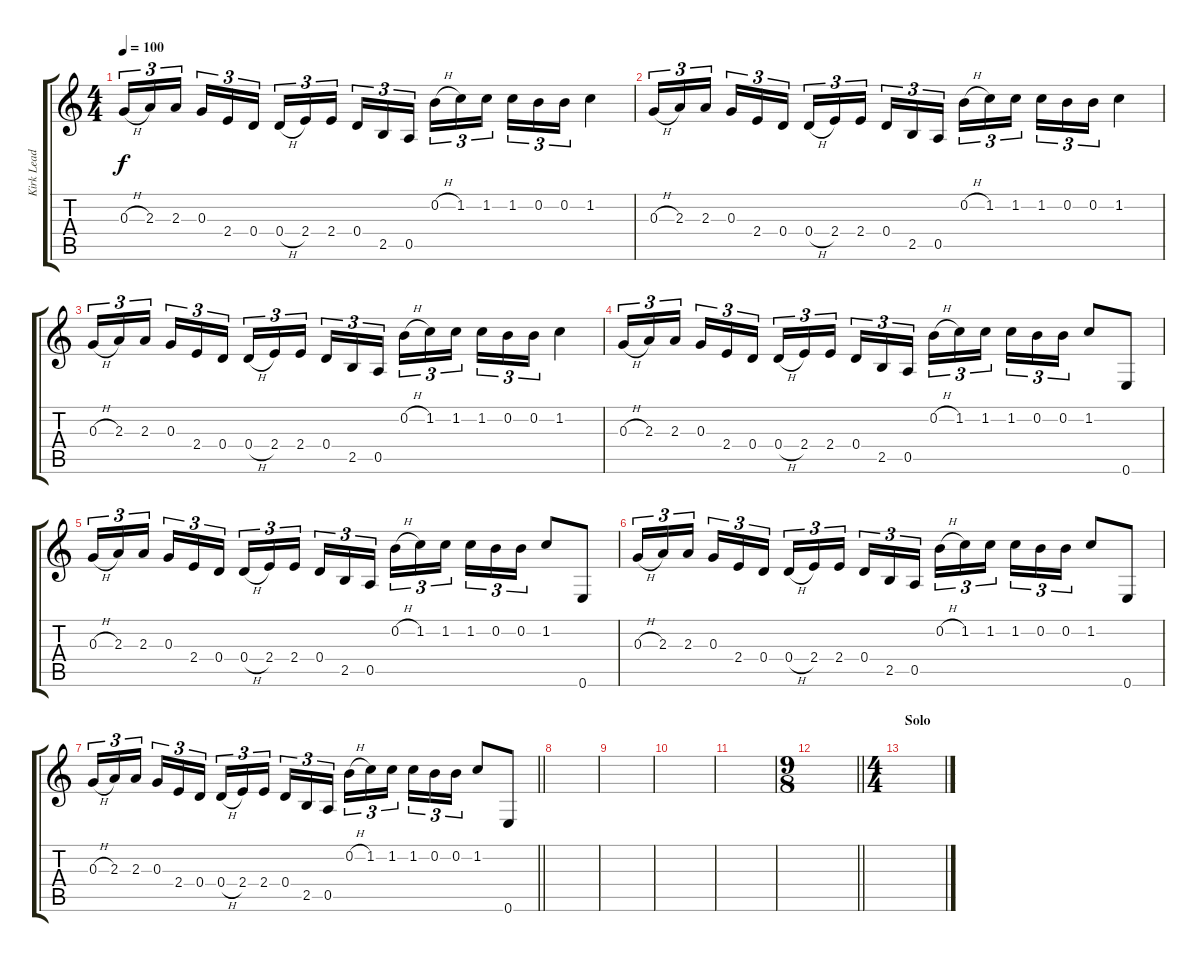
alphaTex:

\track ("Kirk Lead " "Kirk Lead ") {instrument distortionguitar}
\staff {score tabs}
\tuning (E4 B3 G3 D3 A2 E2) {hide}
\ts (4 4)
\tempo 100
\clef g2
\ks c
0.3{h}.16{tu (3 2) dy f} 2.3.16{tu (3 2)} 2.3.16{tu (3 2) beam splitsecondary} 0.3.16{tu (3 2)} 2.4.16{tu (3 2)} 0.4.16{tu (3 2)} 0.4{h}.16{tu (3 2)} 2.4.16{tu (3 2)} 2.4.16{tu (3 2) beam splitsecondary} 0.4.16{tu (3 2)} 2.5.16{tu (3 2)} 0.5.16{tu (3 2)} 0.2{h}.16{tu (3 2)} 1.2.16{tu (3 2)} 1.2.16{tu (3 2) beam splitsecondary} 1.2.16{tu (3 2)} 0.2.16{tu (3 2)} 0.2.16{tu (3 2)} 1.2.4 |
0.3{h}.16{tu (3 2)} 2.3.16{tu (3 2)} 2.3.16{tu (3 2) beam splitsecondary} 0.3.16{tu (3 2)} 2.4.16{tu (3 2)} 0.4.16{tu (3 2)} 0.4{h}.16{tu (3 2)} 2.4.16{tu (3 2)} 2.4.16{tu (3 2) beam splitsecondary} 0.4.16{tu (3 2)} 2.5.16{tu (3 2)} 0.5.16{tu (3 2)} 0.2{h}.16{tu (3 2)} 1.2.16{tu (3 2)} 1.2.16{tu (3 2) beam splitsecondary} 1.2.16{tu (3 2)} 0.2.16{tu (3 2)} 0.2.16{tu (3 2)} 1.2.4 |
0.3{h}.16{tu (3 2)} 2.3.16{tu (3 2)} 2.3.16{tu (3 2) beam splitsecondary} 0.3.16{tu (3 2)} 2.4.16{tu (3 2)} 0.4.16{tu (3 2)} 0.4{h}.16{tu (3 2)} 2.4.16{tu (3 2)} 2.4.16{tu (3 2) beam splitsecondary} 0.4.16{tu (3 2)} 2.5.16{tu (3 2)} 0.5.16{tu (3 2)} 0.2{h}.16{tu (3 2)} 1.2.16{tu (3 2)} 1.2.16{tu (3 2) beam splitsecondary} 1.2.16{tu (3 2)} 0.2.16{tu (3 2)} 0.2.16{tu (3 2)} 1.2.4 |
0.3{h}.16{tu (3 2)} 2.3.16{tu (3 2)} 2.3.16{tu (3 2) beam splitsecondary} 0.3.16{tu (3 2)} 2.4.16{tu (3 2)} 0.4.16{tu (3 2)} 0.4{h}.16{tu (3 2)} 2.4.16{tu (3 2)} 2.4.16{tu (3 2) beam splitsecondary} 0.4.16{tu (3 2)} 2.5.16{tu (3 2)} 0.5.16{tu (3 2)} 0.2{h}.16{tu (3 2)} 1.2.16{tu (3 2)} 1.2.16{tu (3 2) beam splitsecondary} 1.2.16{tu (3 2)} 0.2.16{tu (3 2)} 0.2.16{tu (3 2)} 1.2.8 0.6.8 |
0.3{h}.16{tu (3 2)} 2.3.16{tu (3 2)} 2.3.16{tu (3 2) beam splitsecondary} 0.3.16{tu (3 2)} 2.4.16{tu (3 2)} 0.4.16{tu (3 2)} 0.4{h}.16{tu (3 2)} 2.4.16{tu (3 2)} 2.4.16{tu (3 2) beam splitsecondary} 0.4.16{tu (3 2)} 2.5.16{tu (3 2)} 0.5.16{tu (3 2)} 0.2{h}.16{tu (3 2)} 1.2.16{tu (3 2)} 1.2.16{tu (3 2) beam splitsecondary} 1.2.16{tu (3 2)} 0.2.16{tu (3 2)} 0.2.16{tu (3 2)} 1.2.8 0.6.8 |
0.3{h}.16{tu (3 2)} 2.3.16{tu (3 2)} 2.3.16{tu (3 2) beam splitsecondary} 0.3.16{tu (3 2)} 2.4.16{tu (3 2)} 0.4.16{tu (3 2)} 0.4{h}.16{tu (3 2)} 2.4.16{tu (3 2)} 2.4.16{tu (3 2) beam splitsecondary} 0.4.16{tu (3 2)} 2.5.16{tu (3 2)} 0.5.16{tu (3 2)} 0.2{h}.16{tu (3 2)} 1.2.16{tu (3 2)} 1.2.16{tu (3 2) beam splitsecondary} 1.2.16{tu (3 2)} 0.2.16{tu (3 2)} 0.2.16{tu (3 2)} 1.2.8 0.6.8 |
\barLineRight lightlight
0.3{h}.16{tu (3 2)} 2.3.16{tu (3 2)} 2.3.16{tu (3 2) beam splitsecondary} 0.3.16{tu (3 2)} 2.4.16{tu (3 2)} 0.4.16{tu (3 2)} 0.4{h}.16{tu (3 2)} 2.4.16{tu (3 2)} 2.4.16{tu (3 2) beam splitsecondary} 0.4.16{tu (3 2)} 2.5.16{tu (3 2)} 0.5.16{tu (3 2)} 0.2{h}.16{tu (3 2)} 1.2.16{tu (3 2)} 1.2.16{tu (3 2) beam splitsecondary} 1.2.16{tu (3 2)} 0.2.16{tu (3 2)} 0.2.16{tu (3 2)} 1.2.8 0.6.8 |
\section ("" "")
|
|
|
|
\ts (9 8)
\barLineRight lightlight
|
\ts (4 4)
\section ("" "Solo")
